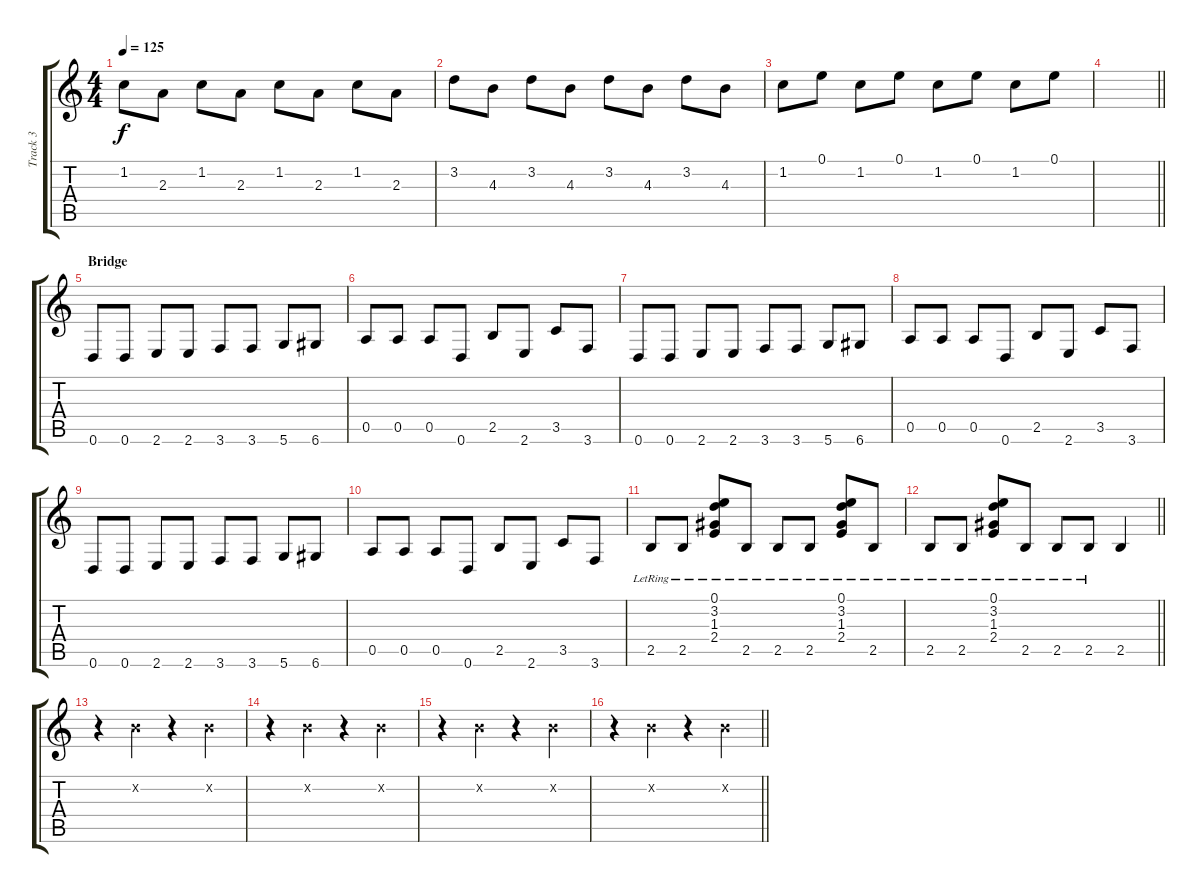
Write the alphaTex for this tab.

\track ("Track 3" "Track 3") {instrument acousticguitarnylon}
\staff {score tabs}
\tuning (E4 B3 G3 D3 A2 D2) {hide}
\ts (4 4)
\tempo 125
\clef g2
\ks c
1.2.8{dy f} 2.3.8 1.2.8 2.3.8 1.2.8 2.3.8 1.2.8 2.3.8 |
3.2.8 4.3.8 3.2.8 4.3.8 3.2.8 4.3.8 3.2.8 4.3.8 |
1.2.8 0.1.8 1.2.8 0.1.8 1.2.8 0.1.8 1.2.8 0.1.8 |
\barLineRight lightlight
|
\section ("" "Bridge")
0.6.8 0.6.8 2.6.8 2.6.8 3.6.8 3.6.8 5.6.8 6.6.8 |
0.5.8 0.5.8 0.5.8 0.6.8 2.5.8 2.6.8 3.5.8 3.6.8 |
0.6.8 0.6.8 2.6.8 2.6.8 3.6.8 3.6.8 5.6.8 6.6.8 |
0.5.8 0.5.8 0.5.8 0.6.8 2.5.8 2.6.8 3.5.8 3.6.8 |
0.6.8 0.6.8 2.6.8 2.6.8 3.6.8 3.6.8 5.6.8 6.6.8 |
0.5.8 0.5.8 0.5.8 0.6.8 2.5.8 2.6.8 3.5.8 3.6.8 |
2.5{lr}.8 2.5{lr}.8 (0.1{lr} 3.2{lr} 1.3{lr} 2.4{lr}).8 2.5{lr}.8 2.5{lr}.8 2.5{lr}.8 (0.1{lr} 3.2{lr} 1.3{lr} 2.4{lr}).8 2.5{lr}.8 |
\barLineRight lightlight
2.5{lr}.8 2.5{lr}.8 (0.1{lr} 3.2{lr} 1.3{lr} 2.4{lr}).8 2.5{lr}.8 2.5{lr}.8 2.5{lr}.8 2.5.4 |
r.4 0.2{x}.4 r.4 0.2{x}.4 |
r.4 0.2{x}.4 r.4 0.2{x}.4 |
r.4 0.2{x}.4 r.4 0.2{x}.4 |
\barLineRight lightlight
r.4 0.2{x}.4 r.4 0.2{x}.4
